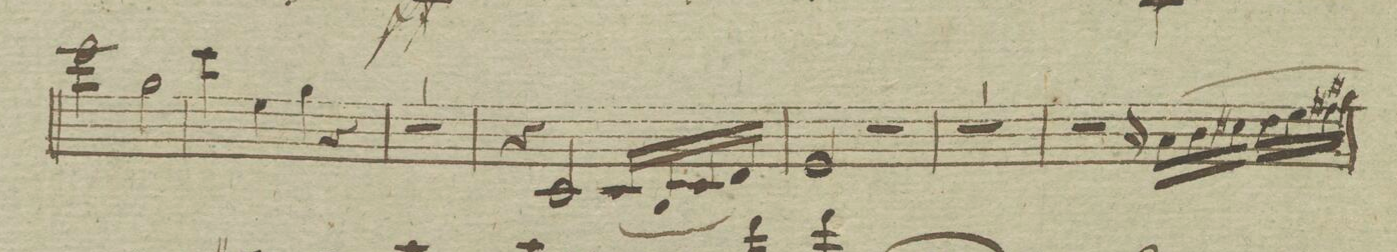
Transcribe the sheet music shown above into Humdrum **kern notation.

**kern	**dynam
*I"Violino. 1mo	*
*clefG2	*
*k[]	*
*met(c)	*
*M4/4	*
2eee\	.
2gg\	.
=7	=7
4ccc\	.
4ee\	.
4gg\	.
4r	.
=8	=8
1r	.
=9	=9
4r	.
2c/	.
(16c/LL	.
16B/	.
16c/	.
16d/JJ)	.
=10	=10
2e/	.
2r	.
=11	=11
1r	.
=12	=12
2r	.
16r	.
(16a\LL	.
16b\	.
16cc#X\JJ	.
16dd\LL	.
16ee\	.
16ff#X\	.
16gg#X\JJ)	.
=13	=13
*-	*-
